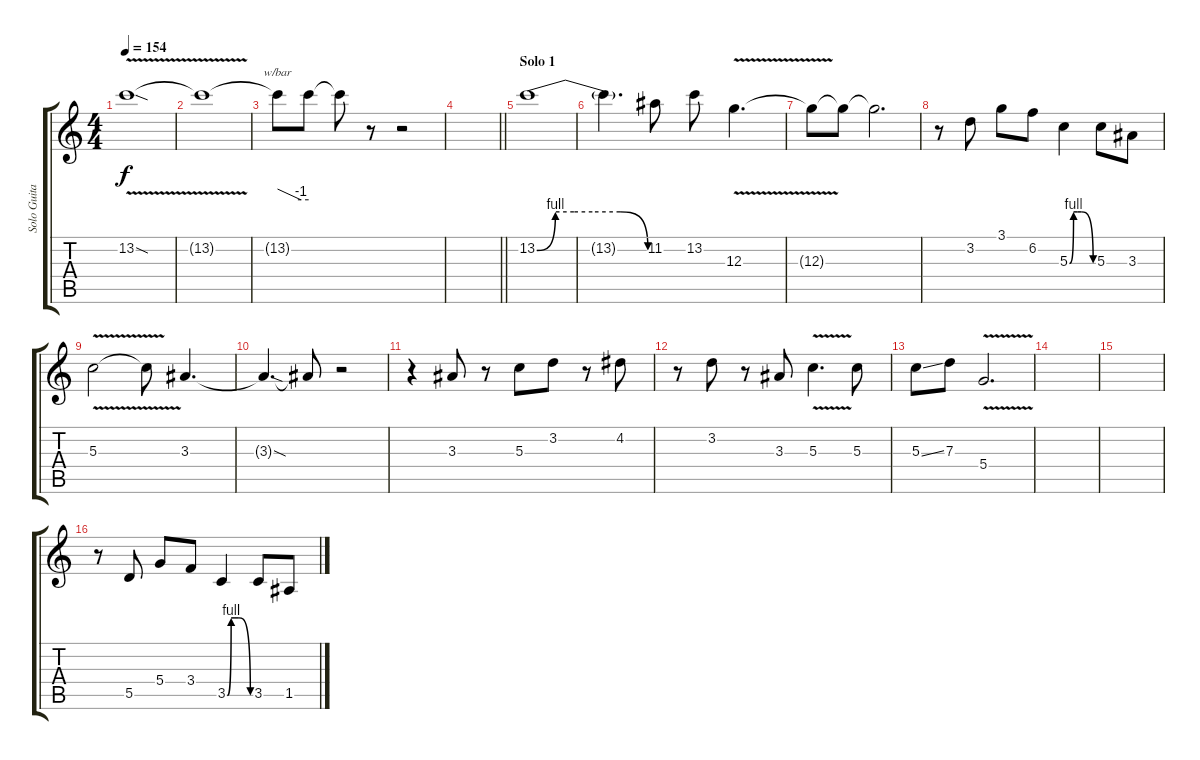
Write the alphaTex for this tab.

\track ("Solo Guitar" "Solo Guita") {instrument distortionguitar}
\staff {score tabs}
\tuning (E4 B3 G3 D3 A2 E2) {hide}
\ts (4 4)
\tempo 154
\clef g2
\ks c
13.2{v sod}.1{dy f instrument distortionguitar} |
13.2{t}.1 |
13.2{t}.8{tbe (custom default 0 0 45 -4 60 -4)} 13.2{t}.8 13.2{t}.8 r.8 r.2 |
\barLineRight lightlight
|
\section ("" "Solo 1")
13.2{be (custom 0 0 10 4 20 4 30 4 45 4 60 0)}.1 |
13.2{t}.4{d} 11.2.8 13.2.8 12.3{v}.4{d} |
12.3{t}.8 12.3{t}.8 12.3{t}.2{d} |
r.8 3.2.8 3.1.8 6.2.8 5.3{be (custom 0 0 10 4 20 4 30 4 60 0)}.4 5.3.8 3.3.8 |
5.3{v}.2 5.3{t}.8 3.3.4{d} |
3.3{sod t}.4{d} 3.3{t}.8 r.2 |
r.4 3.3.8 r.8 5.3.8 3.2.8 r.8 4.2.8 |
r.8 3.2.8 r.8 3.3.8 5.3{v}.4{d} 5.3.8 |
5.3{ss}.8 7.3.8 5.4{v}.2{d} |
|
|
r.8 5.5.8 5.4.8 3.4.8 3.5{be (custom 0 0 10 4 20 4 30 4 60 0)}.4 3.5.8 1.5.8
